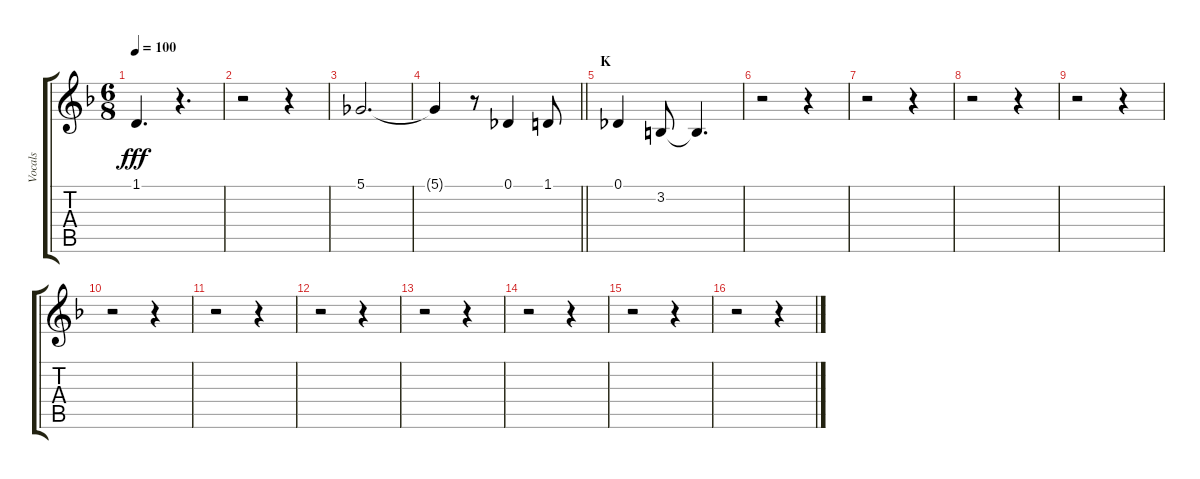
\track ("Vocals" "Vocals") {instrument voiceoohs}
\staff {score tabs}
\tuning (Db4 Ab3 E3 B2 Gb2 B1) {hide}
\ts (6 8)
\tempo 100
\clef g2
\ks f
1.1{t}.4{d dy fff} r.4{d} |
r.2 r.4 |
5.1.2{d} |
\barLineRight lightlight
5.1{t}.4 r.8 0.1.4 1.1.8 |
\section ("" "K")
0.1.4 3.2.8 3.2{t}.4{d} |
r.2 r.4 |
r.2 r.4 |
r.2 r.4 |
r.2 r.4 |
r.2 r.4 |
r.2 r.4 |
r.2 r.4 |
r.2 r.4 |
r.2 r.4 |
r.2 r.4 |
r.2 r.4
